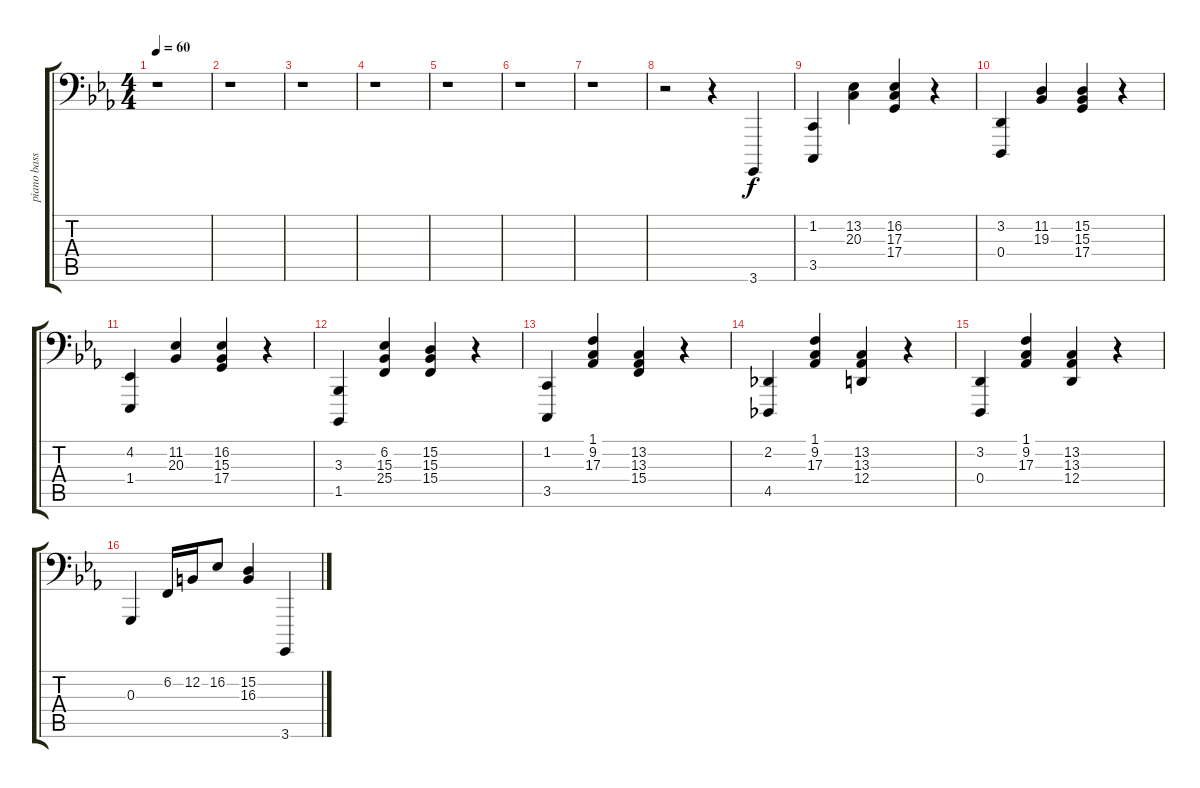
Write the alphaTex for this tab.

\track ("piano basse" "piano bass") {instrument acousticgrandpiano}
\staff {score tabs}
\tuning (E3 B1 G1 D1 A0 E0) {hide}
\ts (4 4)
\tempo 60
\clef f4
\ks eb
r.1{dy f instrument acousticgrandpiano} |
r.1 |
r.1 |
r.1 |
r.1 |
r.1 |
r.1 |
r.2 r.4 3.6.4 |
(1.2 3.5).4 (13.2 20.3).4 (16.2 17.3 17.4).4 r.4 |
(3.2 0.4).4 (11.2 19.3).4 (15.2 15.3 17.4).4 r.4 |
(4.2 1.4).4 (11.2 20.3).4 (16.2 15.3 17.4).4 r.4 |
(3.3 1.5).4 (6.2 15.3 25.4).4 (15.2 15.3 15.4).4 r.4 |
(1.2 3.5).4 (1.1 9.2 17.3).4 (13.2 13.3 15.4).4 r.4 |
(2.2 4.5).4 (1.1 9.2 17.3).4 (13.2 13.3 12.4).4 r.4 |
(3.2 0.4).4 (1.1 9.2 17.3).4 (13.2 13.3 12.4).4 r.4 |
0.3.4 6.2.16 12.2.16 16.2.8 (15.2 16.3).4 3.6.4
